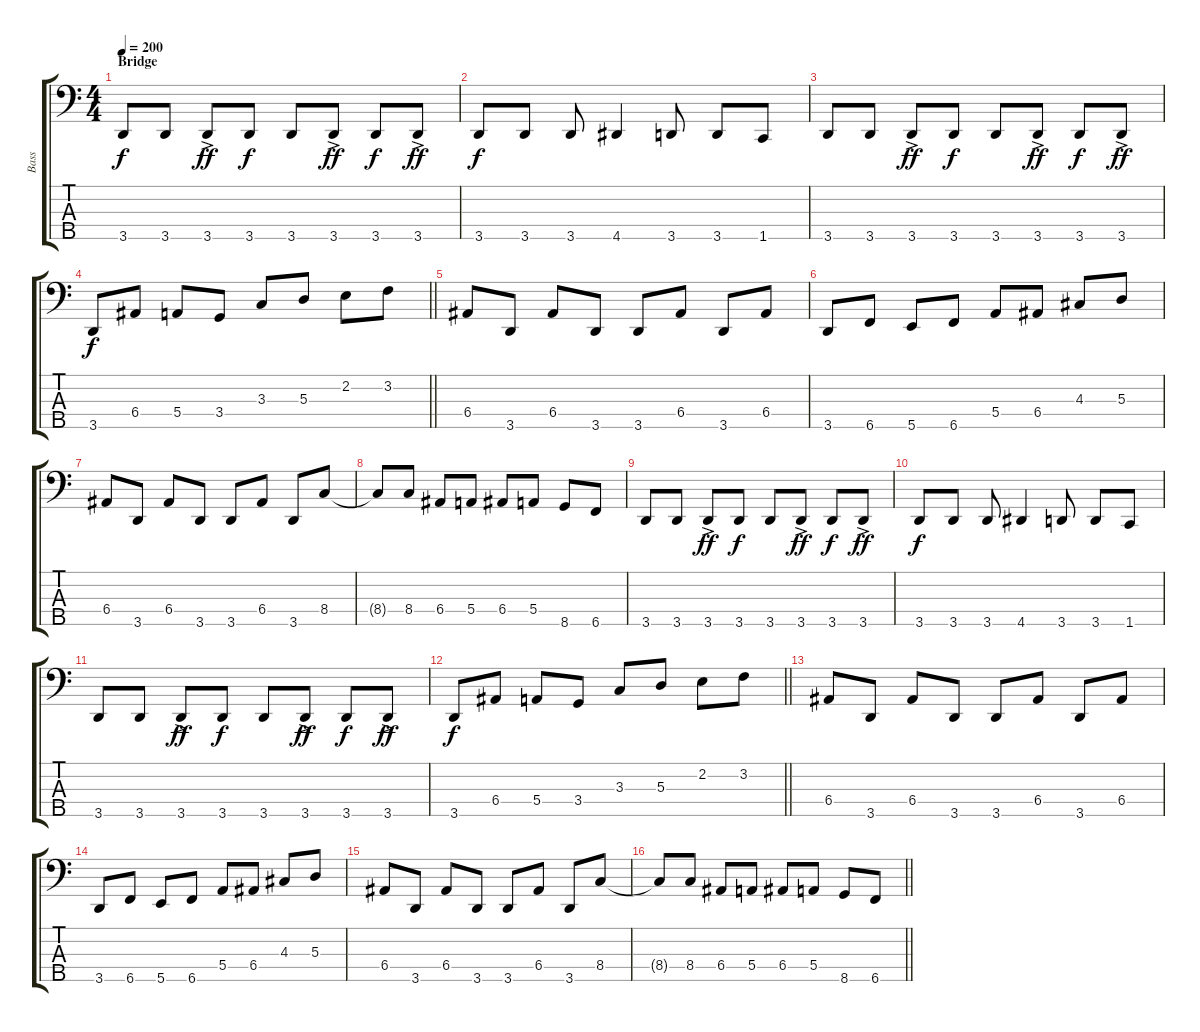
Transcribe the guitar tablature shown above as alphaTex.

\track ("Bass" "Bass") {instrument electricbassfinger}
\staff {score tabs}
\tuning (G2 D2 A1 E1 B0) {hide}
\ts (4 4)
\section ("" "Bridge")
\tempo 200
\clef f4
\ks c
3.5.8{dy f} 3.5.8 3.5{ac}.8{dy ff} 3.5.8{dy f} 3.5.8 3.5{ac}.8{dy ff} 3.5.8{dy f} 3.5{ac}.8{dy ff} |
3.5.8{dy f} 3.5.8 3.5.8 4.5.4 3.5.8 3.5.8 1.5.8 |
3.5.8 3.5.8 3.5{ac}.8{dy ff} 3.5.8{dy f} 3.5.8 3.5{ac}.8{dy ff} 3.5.8{dy f} 3.5{ac}.8{dy ff} |
\barLineRight lightlight
3.5.8{dy f} 6.4.8 5.4.8 3.4.8 3.3.8 5.3.8 2.2.8 3.2.8 |
6.4.8 3.5.8 6.4.8 3.5.8 3.5.8 6.4.8 3.5.8 6.4.8 |
3.5.8 6.5.8 5.5.8 6.5.8 5.4.8 6.4.8 4.3.8 5.3.8 |
6.4.8 3.5.8 6.4.8 3.5.8 3.5.8 6.4.8 3.5.8 8.4.8 |
8.4{t}.8 8.4.8 6.4.8 5.4.8 6.4.8 5.4.8 8.5.8 6.5.8 |
3.5.8 3.5.8 3.5{ac}.8{dy ff} 3.5.8{dy f} 3.5.8 3.5{ac}.8{dy ff} 3.5.8{dy f} 3.5{ac}.8{dy ff} |
3.5.8{dy f} 3.5.8 3.5.8 4.5.4 3.5.8 3.5.8 1.5.8 |
3.5.8 3.5.8 3.5{ac}.8{dy ff} 3.5.8{dy f} 3.5.8 3.5{ac}.8{dy ff} 3.5.8{dy f} 3.5{ac}.8{dy ff} |
\barLineRight lightlight
3.5.8{dy f} 6.4.8 5.4.8 3.4.8 3.3.8 5.3.8 2.2.8 3.2.8 |
6.4.8 3.5.8 6.4.8 3.5.8 3.5.8 6.4.8 3.5.8 6.4.8 |
3.5.8 6.5.8 5.5.8 6.5.8 5.4.8 6.4.8 4.3.8 5.3.8 |
6.4.8 3.5.8 6.4.8 3.5.8 3.5.8 6.4.8 3.5.8 8.4.8 |
\barLineRight lightlight
8.4{t}.8 8.4.8 6.4.8 5.4.8 6.4.8 5.4.8 8.5.8 6.5.8
